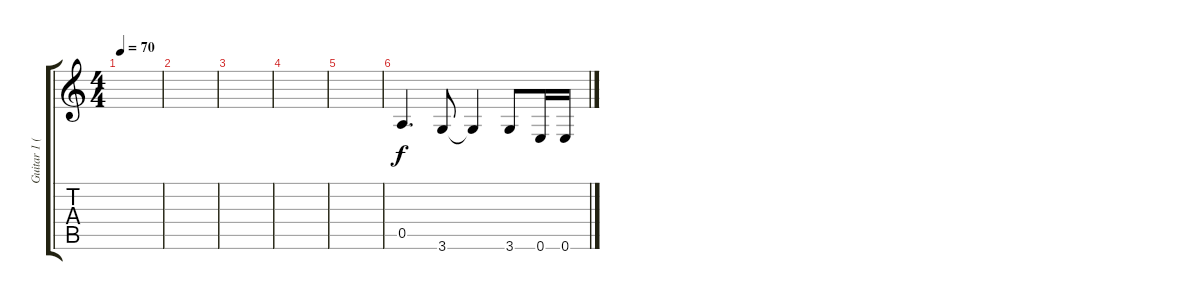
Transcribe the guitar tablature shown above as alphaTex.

\track ("Guitar 1 (Acoustic)" "Guitar 1 (") {instrument acousticguitarsteel}
\staff {score tabs}
\tuning (E4 B3 G3 D3 A2 E2) {hide}
\ts (4 4)
\tempo 70
\clef g2
\ks c
|
|
|
|
|
0.5.4{d} 3.6.8 3.6{t}.4 3.6.8 0.6.16 0.6.16
